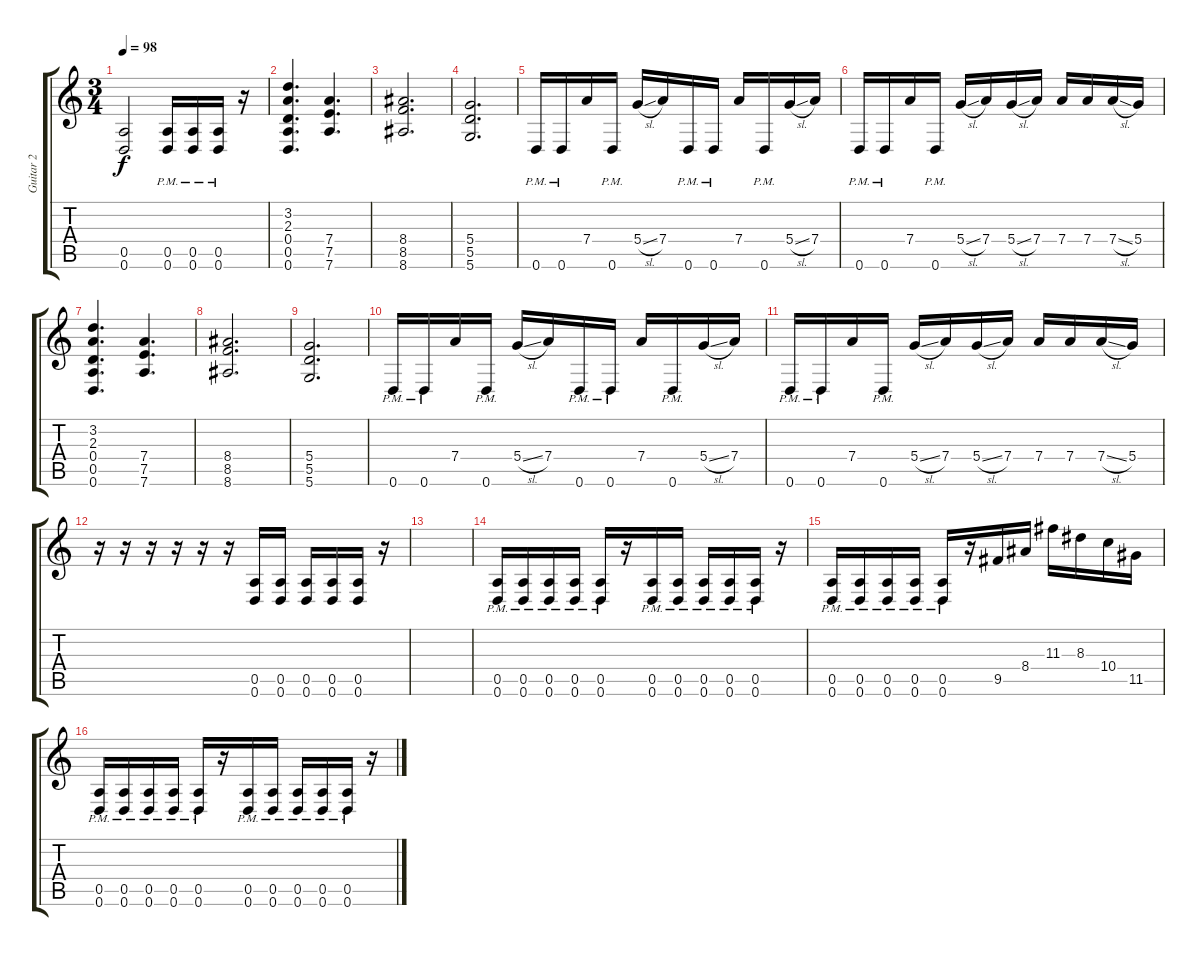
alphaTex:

\track ("Guitar 2" "Guitar 2") {instrument distortionguitar}
\staff {score tabs}
\tuning (E4 B3 G3 D3 A2 D2) {hide}
\ts (3 4)
\tempo 98
\clef g2
\ks c
(0.5{t} 0.6{t}).2{dy f} (0.5{pm} 0.6{pm}).16 (0.5{pm} 0.6{pm}).16 (0.5{pm} 0.6{pm}).16 r.16 |
(3.2 2.3 0.4 0.5 0.6).4{d} (7.4 7.5 7.6).4{d} |
(8.4 8.5 8.6).2{d} |
(5.4 5.5 5.6).2{d} |
0.6{pm}.16 0.6{pm}.16 7.4.16 0.6{pm}.16 5.4{sl}.16 7.4.16 0.6{pm}.16 0.6{pm}.16 7.4.16 0.6{pm}.16 5.4{sl}.16 7.4.16 |
0.6{pm}.16 0.6{pm}.16 7.4.16 0.6{pm}.16 5.4{sl}.16 7.4.16 5.4{sl}.16 7.4.16 7.4.16 7.4.16 7.4{sl}.16 5.4.16 |
(3.2 2.3 0.4 0.5 0.6).4{d} (7.4 7.5 7.6).4{d} |
(8.4 8.5 8.6).2{d} |
(5.4 5.5 5.6).2{d} |
0.6{pm}.16 0.6{pm}.16 7.4.16 0.6{pm}.16 5.4{sl}.16 7.4.16 0.6{pm}.16 0.6{pm}.16 7.4.16 0.6{pm}.16 5.4{sl}.16 7.4.16 |
0.6{pm}.16 0.6{pm}.16 7.4.16 0.6{pm}.16 5.4{sl}.16 7.4.16 5.4{sl}.16 7.4.16 7.4.16 7.4.16 7.4{sl}.16 5.4.16 |
r.16 r.16 r.16 r.16 r.16 r.16 (0.5 0.6).16 (0.5 0.6).16 (0.5 0.6).16 (0.5 0.6).16 (0.5 0.6).16 r.16 |
|
(0.5{pm} 0.6{pm}).16 (0.5{pm} 0.6{pm}).16 (0.5{pm} 0.6{pm}).16 (0.5{pm} 0.6{pm}).16 (0.5{pm} 0.6{pm}).16 r.16 (0.5{pm} 0.6{pm}).16 (0.5{pm} 0.6{pm}).16 (0.5{pm} 0.6{pm}).16 (0.5{pm} 0.6{pm}).16 (0.5{pm} 0.6{pm}).16 r.16 |
(0.5{pm} 0.6{pm}).16 (0.5{pm} 0.6{pm}).16 (0.5{pm} 0.6{pm}).16 (0.5{pm} 0.6{pm}).16 (0.5{pm} 0.6{pm}).16 r.16 9.5.16 8.4.16 11.3.16 8.3.16 10.4.16 11.5.16 |
(0.5{pm} 0.6{pm}).16 (0.5{pm} 0.6{pm}).16 (0.5{pm} 0.6{pm}).16 (0.5{pm} 0.6{pm}).16 (0.5{pm} 0.6{pm}).16 r.16 (0.5{pm} 0.6{pm}).16 (0.5{pm} 0.6{pm}).16 (0.5{pm} 0.6{pm}).16 (0.5{pm} 0.6{pm}).16 (0.5{pm} 0.6{pm}).16 r.16
